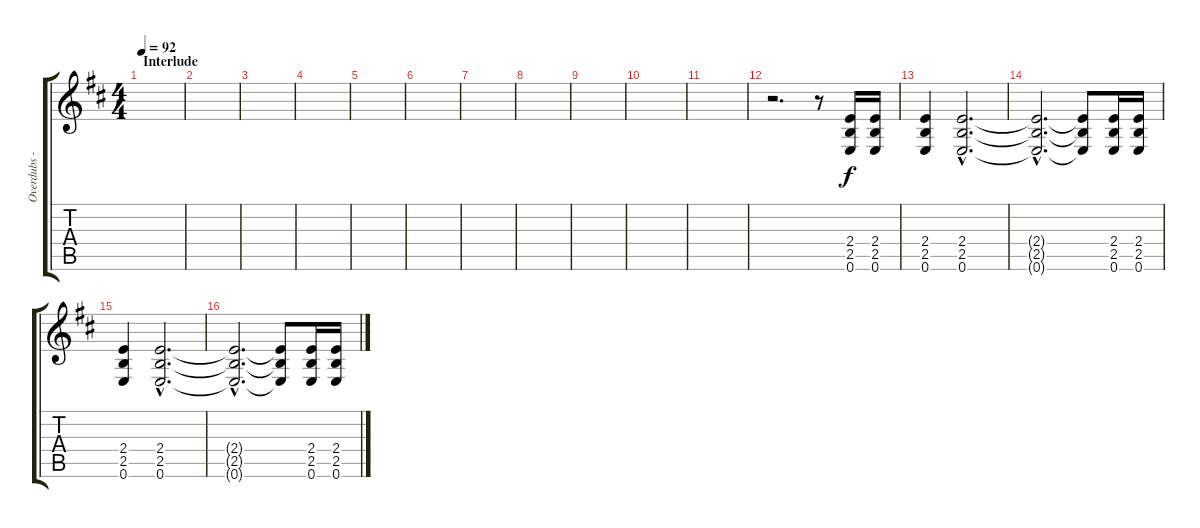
\track ("Overdubs - Chris Caffery" "Overdubs -") {instrument distortionguitar}
\staff {score tabs}
\tuning (E4 B3 G3 D3 A2 E2) {hide}
\ts (4 4)
\section ("" "Interlude")
\tempo 92
\clef g2
\ks d
|
|
|
|
|
|
|
|
|
|
|
r.2{d} r.8 (2.4 2.5 0.6).16 (2.4 2.5 0.6).16 |
(2.4 2.5 0.6).4 (2.4{hac} 2.5{hac} 0.6{hac}).2{d} |
(2.4{hac t} 2.5{hac t} 0.6{hac t}).2{d} (2.4{t} 2.5{t} 0.6{t}).8 (2.4 2.5 0.6).16 (2.4 2.5 0.6).16 |
(2.4 2.5 0.6).4 (2.4{hac} 2.5{hac} 0.6{hac}).2{d} |
(2.4{hac t} 2.5{hac t} 0.6{hac t}).2{d} (2.4{t} 2.5{t} 0.6{t}).8 (2.4 2.5 0.6).16 (2.4 2.5 0.6).16
